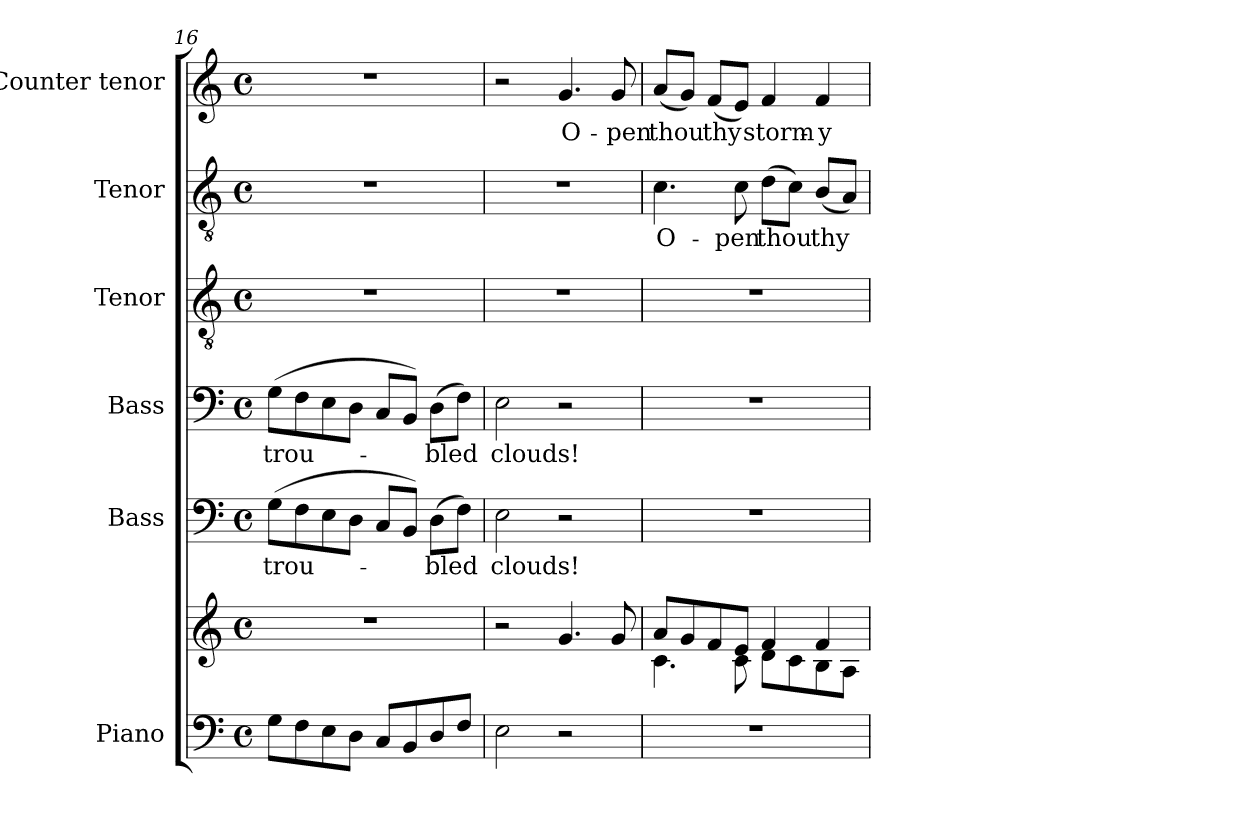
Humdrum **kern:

**kern	**kern	**kern	**text	**kern	**text	**kern	**kern	**text	**kern	**text
*part6	*part6	*part5	*part5	*part4	*part4	*part3	*part2	*part2	*part1	*part1
*staff7	*staff6	*staff5	*staff5	*staff4	*staff4	*staff3	*staff2	*staff2	*staff1	*staff1
*I"Piano	*	*I"Bass	*	*I"Bass	*	*I"Tenor	*I"Tenor	*	*I"Counter tenor	*
*I'Pno.	*	*I'B.	*	*I'B.	*	*I'T.	*I'T.	*	*	*
!!LO:LB:g=z
*clefF4	*clefG2	*clefF4	*	*clefF4	*	*clefGv2	*clefGv2	*	*clefG2	*
*	*	*	*	*	*	*ITrd7c12	*ITrd7c12	*	*	*
*k[]	*k[]	*k[]	*	*k[]	*	*k[]	*k[]	*	*k[]	*
*C:	*C:	*C:	*	*C:	*	*C:	*C:	*	*C:	*
*M4/4	*M4/4	*M4/4	*	*M4/4	*	*M4/4	*M4/4	*	*M4/4	*
*met(c)	*met(c)	*met(c)	*	*met(c)	*	*met(c)	*met(c)	*	*met(c)	*
=16	=16	=16	=16	=16	=16	=16	=16	=16	=16	=16
!	!	!	!LO:LY:b:color=#000000	!	!	!	!	!	!	!
!	!	!	!	!	!LO:LY:b:color=#000000	!	!	!	!	!
8Gi\L	1r	(8Gi\L	trou-	(8Gi\L	trou-	1r	1r	.	1r	.
8Fi\	.	8Fi\	.	8Fi\	.	.	.	.	.	.
8Ei\	.	8Ei\	.	8Ei\	.	.	.	.	.	.
8Di\J	.	8Di\J	.	8Di\J	.	.	.	.	.	.
8Ci/L	.	8Ci/L	.	8Ci/L	.	.	.	.	.	.
8BBi/	.	8BBi/J)	.	8BBi/J)	.	.	.	.	.	.
!	!	!	!LO:LY:b:color=#000000	!	!	!	!	!	!	!
!	!	!	!	!	!LO:LY:b:color=#000000	!	!	!	!	!
8Di/	.	(8Di\L	-bled	(8Di\L	-bled	.	.	.	.	.
8Fi/J	.	8Fi\J)	.	8Fi\J)	.	.	.	.	.	.
=17	=17	=17	=17	=17	=17	=17	=17	=17	=17	=17
!	!	!	!LO:LY:b:color=#000000	!	!	!	!	!	!	!
!	!	!	!	!	!LO:LY:b:color=#000000	!	!	!	!	!
2Ei\	2r	2Ei\	clouds!	2Ei\	clouds!	1r	1r	.	2r	.
!	!	!	!	!	!	!	!	!	!	!LO:LY:b:color=#000000
2r	4.gi/	2r	.	2r	.	.	.	.	4.gi/	O-
!	!	!	!	!	!	!	!	!	!	!LO:LY:b:color=#000000
.	8gi/	.	.	.	.	.	.	.	8gi/	-pen
=18	=18	=18	=18	=18	=18	=18	=18	=18	=18	=18
*	*^	*	*	*	*	*	*	*	*	*
!	!	!	!	!	!	!	!	!	!LO:LY:b:color=#000000	!	!
!	!	!	!	!	!	!	!	!	!	!	!LO:LY:b:color=#000000
1r	8ai/L	4.ci\	1r	.	1r	.	1r	4.Ci\	O-	(8ai/L	thou
.	8gi/	.	.	.	.	.	.	.	.	8gi/J)	.
!	!	!	!	!	!	!	!	!	!	!	!LO:LY:b:color=#000000
.	8fi/	.	.	.	.	.	.	.	.	(8fi/L	thy
!	!	!	!	!	!	!	!	!	!LO:LY:b:color=#000000	!	!
.	8ei/J	8ci\	.	.	.	.	.	8Ci\	-pen	8ei/J)	.
!	!	!	!	!	!	!	!	!	!LO:LY:b:color=#000000	!	!
!	!	!	!	!	!	!	!	!	!	!	!LO:LY:b:color=#000000
.	4fi/	8di\L	.	.	.	.	.	(8Di\L	thou	4fi/	storm-
.	.	8ci\	.	.	.	.	.	8Ci\J)	.	.	.
!	!	!	!	!	!	!	!	!	!LO:LY:b:color=#000000	!	!
!	!	!	!	!	!	!	!	!	!	!	!LO:LY:b:color=#000000
.	4fi/	8Bi\	.	.	.	.	.	(8BBi/L	thy	4fi/	-y
.	.	8Ai\J	.	.	.	.	.	8AAi/J)	.	.	.
*	*v	*v	*	*	*	*	*	*	*	*	*
=	=	=	=	=	=	=	=	=	=	=
*-	*-	*-	*-	*-	*-	*-	*-	*-	*-	*-
